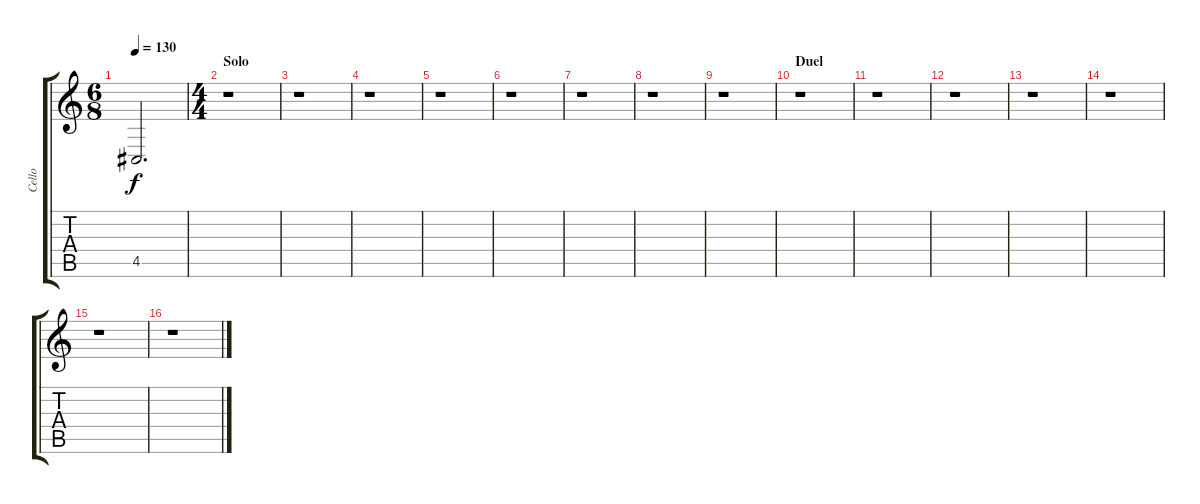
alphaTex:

\track ("Cello" "Cello") {instrument cello}
\staff {score tabs}
\tuning (E4 B3 G3 D3 A2 D2) {hide}
\ts (6 8)
\tempo 130
\clef g2
\ks c
4.5.2{d dy f} |
\ts (4 4)
\section ("" "Solo")
r.1 |
r.1 |
r.1 |
r.1 |
r.1 |
r.1 |
r.1 |
r.1 |
\section ("" "Duel")
r.1 |
r.1 |
r.1 |
r.1 |
r.1 |
r.1 |
r.1
